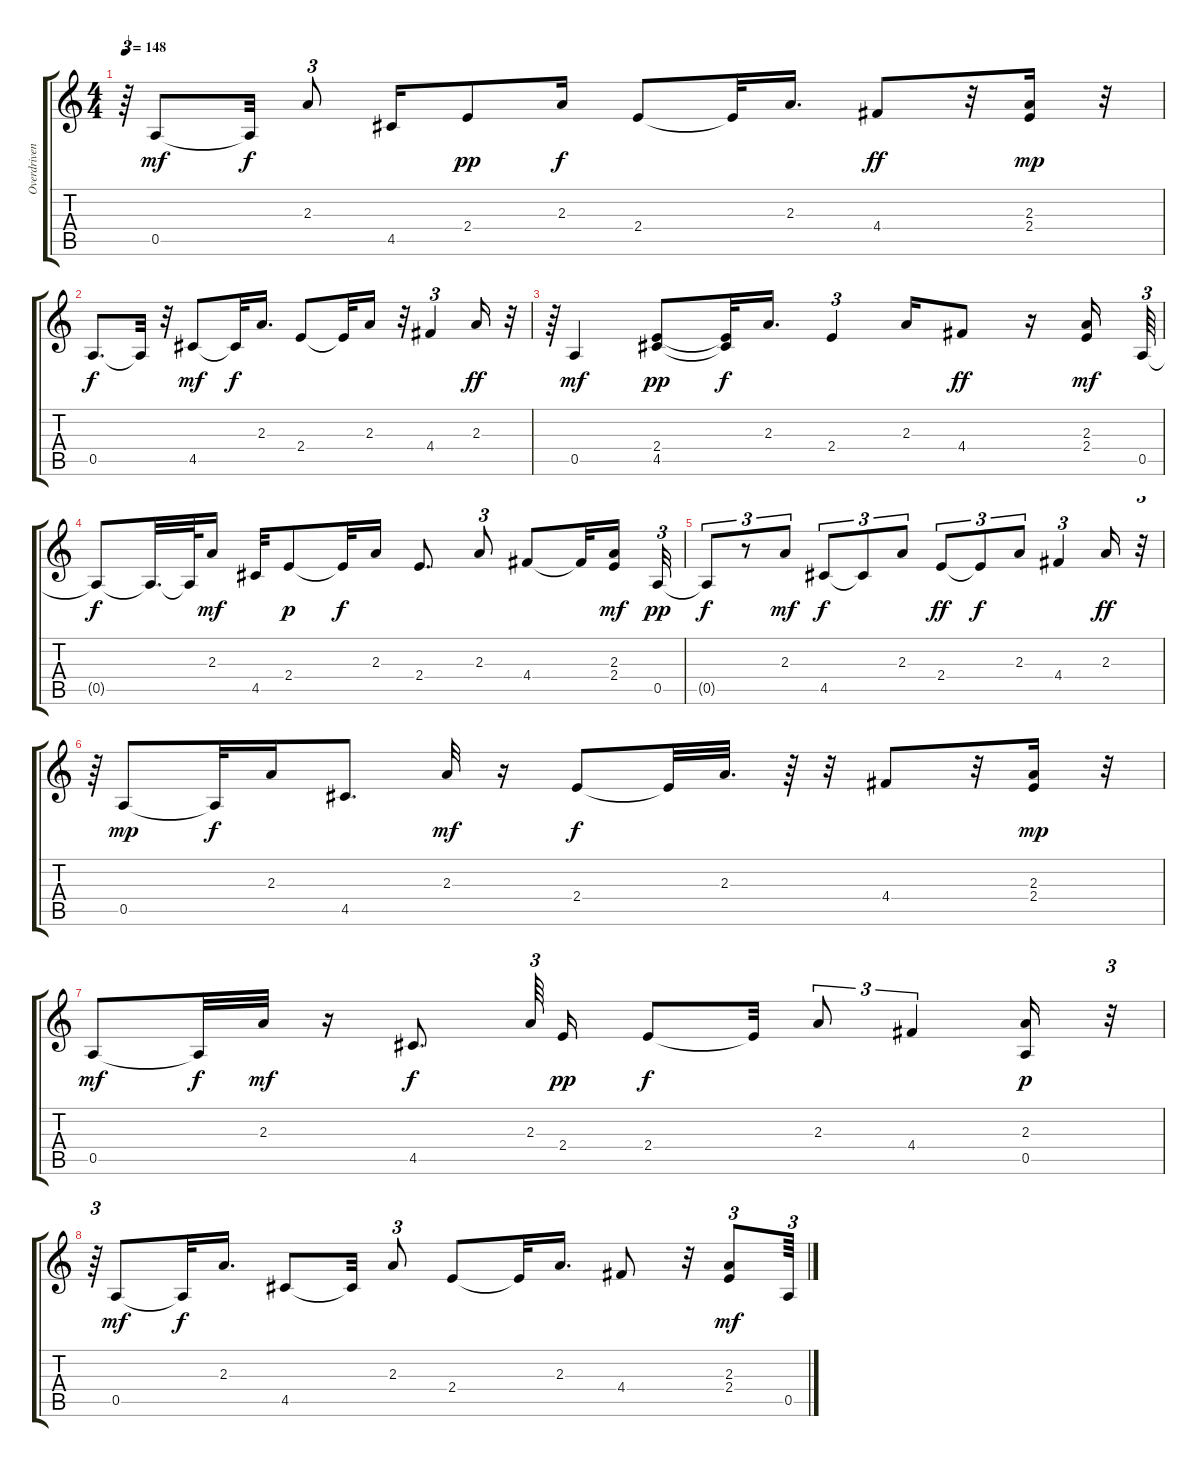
\track ("Overdriven Guitar" "Overdriven") {mute instrument overdrivenguitar}
\staff {score tabs}
\tuning (E4 B3 G3 D3 A2 E2) {hide}
\ts (4 4)
\tempo 148
\clef g2
\ks c
r.64{tu (3 2) dy mf} 0.5.8 0.5{t}.32{dy f} 2.3.8{tu (3 2)} 4.5.16 2.4.8{dy pp} 2.3.16{dy f} 2.4.8 2.4{t}.32 2.3.16{d} 4.4.8{dy ff} r.32 (2.3 2.4).16{dy mp} r.32 |
0.5.8{d dy f} 0.5{t}.32 r.32 4.5.8{dy mf} 4.5{t}.32{dy f} 2.3.16{d} 2.4.8 2.4{t}.32 2.3.16 r.32 4.4.4{tu (3 2)} 2.3.16{dy ff} r.32{tu (3 2)} |
r.64{tu (3 2)} 0.5.4{dy mf} (2.4 4.5).8{dy pp} (2.4{t} 4.5{t}).32{dy f} 2.3.16{d} 2.4.4{tu (3 2)} 2.3.16 4.4.8{dy ff} r.16 (2.3 2.4).16{dy mf} 0.5.64{tu (3 2)} |
0.5{t}.8{dy f} 0.5{t}.32{d} 0.5{t}.64 2.3.16{dy mf} 4.5.32 2.4.8{dy p} 2.4{t}.32{dy f} 2.3.16 2.4.8{d} 2.3.8{tu (3 2)} 4.4.8 4.4{t}.32 (2.3 2.4).16{dy mf beam splitsecondary} 0.5.32{tu (3 2) dy pp} |
0.5{t}.8{tu (3 2) dy f} r.8{tu (3 2)} 2.3.8{tu (3 2) dy mf} 4.5.8{tu (3 2) dy f} 4.5{t}.8{tu (3 2)} 2.3.8{tu (3 2)} 2.4.8{tu (3 2) dy ff} 2.4{t}.8{tu (3 2) dy f} 2.3.8{tu (3 2)} 4.4.4{tu (3 2)} 2.3.16{dy ff} r.32{tu (3 2)} |
r.64{tu (3 2)} 0.5.8{dy mp} 0.5{t}.32{dy f} 2.3.16 4.5.8{d} 2.3.32{dy mf} r.16 2.4.8{dy f} 2.4{t}.32 2.3.32{d} r.64 r.32 4.4.8 r.32 (2.3 2.4).16{dy mp} r.32 |
0.5.8{dy mf} 0.5{t}.32{dy f} 2.3.32{dy mf} r.16 4.5.8{d dy f} 2.3.64{tu (3 2) beam splitsecondary} 2.4.16{dy pp} 2.4.8{dy f} 2.4{t}.32 2.3.8{tu (3 2)} 4.4.4{tu (3 2)} (2.3 0.5).16{dy p} r.32{tu (3 2)} |
r.64{tu (3 2)} 0.5.8{dy mf} 0.5{t}.32{dy f} 2.3.16{d} 4.5.8 4.5{t}.32 2.3.8{tu (3 2)} 2.4.8 2.4{t}.32 2.3.16{d} 4.4.8 r.32 (2.3 2.4).8{tu (3 2) dy mf} 0.5.64{tu (3 2)}
